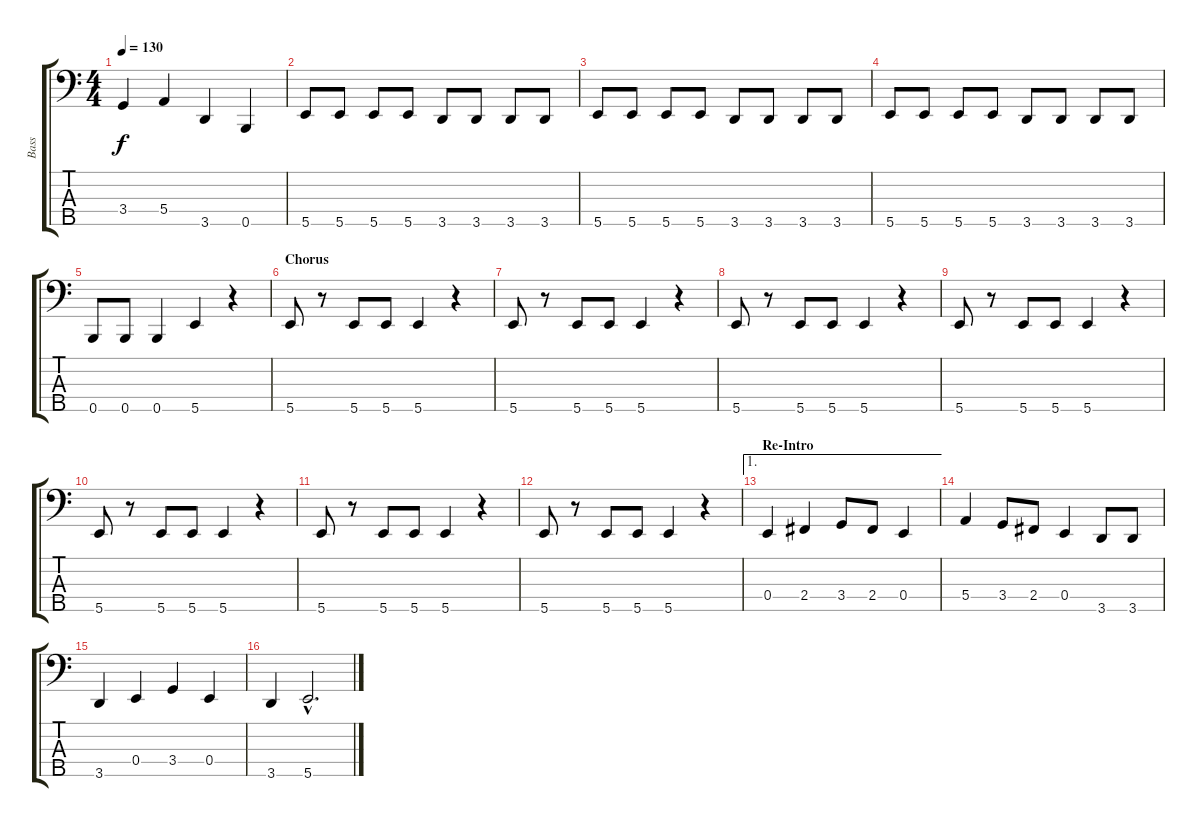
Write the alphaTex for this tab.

\track ("Bass" "Bass") {instrument electricbassfinger}
\staff {score tabs}
\tuning (G2 D2 A1 E1 B0) {hide}
\ts (4 4)
\tempo 130
\clef f4
\ks c
3.4.4{dy f} 5.4.4 3.5.4 0.5.4 |
5.5.8 5.5.8 5.5.8 5.5.8 3.5.8 3.5.8 3.5.8 3.5.8 |
5.5.8 5.5.8 5.5.8 5.5.8 3.5.8 3.5.8 3.5.8 3.5.8 |
5.5.8 5.5.8 5.5.8 5.5.8 3.5.8 3.5.8 3.5.8 3.5.8 |
0.5.8 0.5.8 0.5.4 5.5.4 r.4 |
\section ("" "Chorus")
5.5.8 r.8 5.5.8 5.5.8 5.5.4 r.4 |
5.5.8 r.8 5.5.8 5.5.8 5.5.4 r.4 |
5.5.8 r.8 5.5.8 5.5.8 5.5.4 r.4 |
5.5.8 r.8 5.5.8 5.5.8 5.5.4 r.4 |
5.5.8 r.8 5.5.8 5.5.8 5.5.4 r.4 |
5.5.8 r.8 5.5.8 5.5.8 5.5.4 r.4 |
5.5.8 r.8 5.5.8 5.5.8 5.5.4 r.4 |
\ae 1
\section ("" "Re-Intro")
0.4.4 2.4.4 3.4.8 2.4.8 0.4.4 |
5.4.4 3.4.8 2.4.8 0.4.4 3.5.8 3.5.8 |
3.5.4 0.4.4 3.4.4 0.4.4 |
3.5.4 5.5{hac}.2{d}
